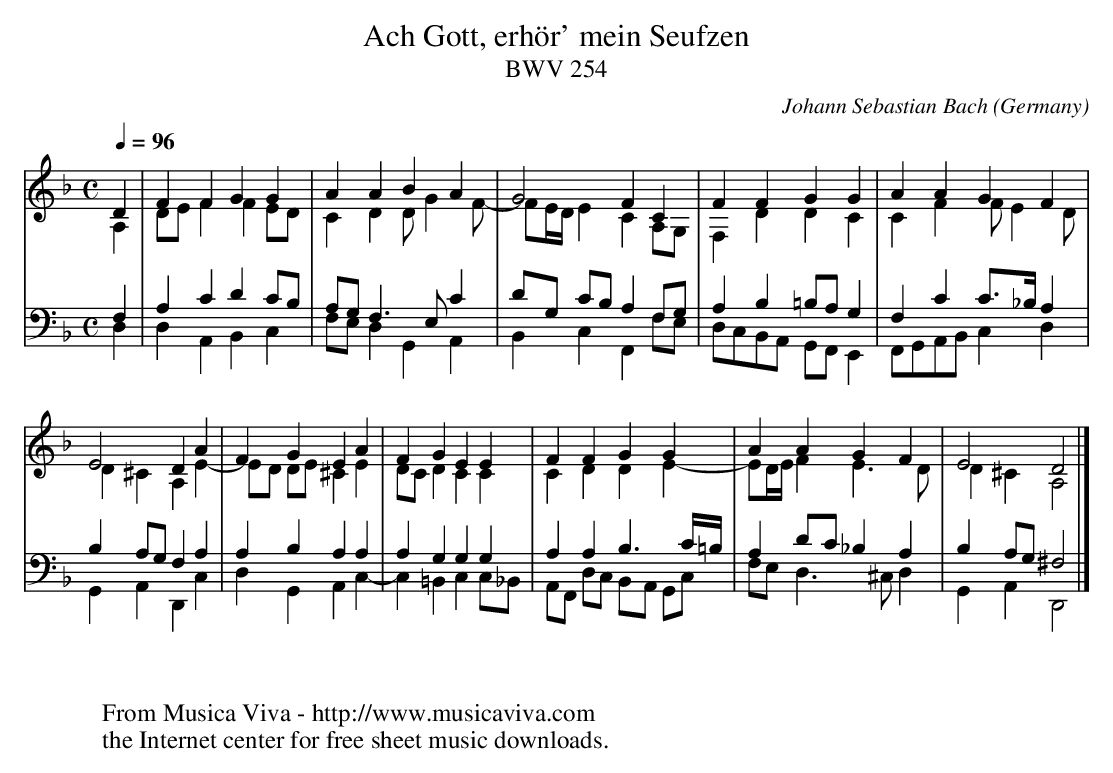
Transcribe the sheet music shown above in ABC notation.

X:1
T:Ach Gott, erh\"or' mein Seufzen
T:BWV 254
C:Johann Sebastian Bach
O:Germany
V:1 Program 1 6 up %Harpsichord
V:2 Program 1 6 merge down %Harpsichord
V:3 Program 1 6 bass up %Harpsichord
V:4 Program 1 6 bass merge down %Harpsichord
M:C
L:1/8
Q:1/4=96
K:Dm
V:1
D2|F2 F2 G2 G2|A2 A2 B2 A2|G4 F2 C2|F2 F2 G2 G2|A2 A2 G2 F2|
V:2
A,2|DE F2 F2 ED|C2 D2 DG2F-|FE/D/ E2 C2 A,G,|F,2 D2 D2 C2|C2 F2 FE2D|
V:3
F,2|A,2 C2 D2 CB,|A,G,2<F,2E, C2|DG, CB, A,2 F,G,|A,2 B,2 =B,A, G,2|F,2 C2 C3/_B,/ A,2|
V:4
D,2|D,2 A,,2 B,,2 C,2|F,E, D,2 G,,2 A,,2|B,,2 C,2 F,,2 F,E,|D,C,B,,A,, G,,F,, E,,2|F,,G,,A,,B,, C,2 D,2|
V:1
E4 D2 A2|F2 G2 E2 A2|F2 G2 E2 E2|F2 F2 G2 G2|A2 A2 G2 F2|E4 D4|]
V:2
D2 ^C2 A,2 E2-|ED DE ^C2 E2|DC D2 C2 C2|C2 D2 D2 E2-|ED/E/ F2 E3D|D2 ^C2 A,4|]
V:3
B,2 A,G, F,2 A,2|A,2 B,2 A,2 A,2|A,2 G,2 G,2 G,2|A,2 A,2 B,3C/=B,/|A,2 DC _B,2 A,2|B,2 A,G, ^F,4|]
V:4
G,,2 A,,2 D,,2 C,2|D,2 G,,2 A,,2 C,2-|C,2 =B,,2 C,2 C,_B,,|A,,F,, D,C, B,,A,, G,,C,|F,E, D,3^C, D,2|G,,2 A,,2 D,,4|]
W:
W:
W:  From Musica Viva - http://www.musicaviva.com
W:  the Internet center for free sheet music downloads.
